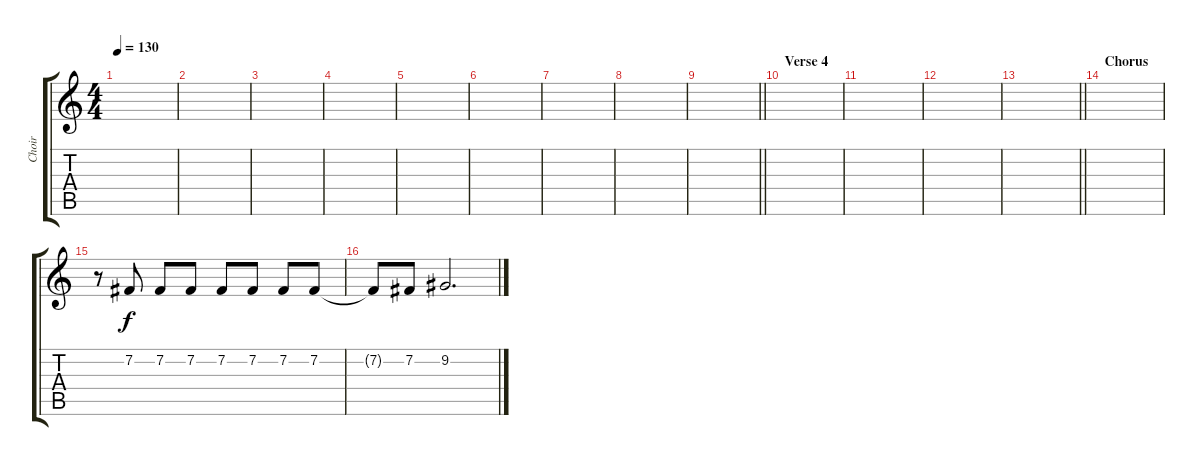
\track ("Choir" "Choir") {instrument choiraahs}
\staff {score tabs}
\tuning (E4 B3 G3 D3 A2 E2) {hide}
\ts (4 4)
\tempo 130
\clef g2
\ks c
|
|
|
|
|
|
|
|
\barLineRight lightlight
|
\section ("" "Verse 4")
|
|
|
\barLineRight lightlight
|
\section ("" "Chorus")
|
r.8 7.2.8 7.2.8 7.2.8 7.2.8 7.2.8 7.2.8 7.2.8 |
7.2{t}.8 7.2.8 9.2.2{d}
